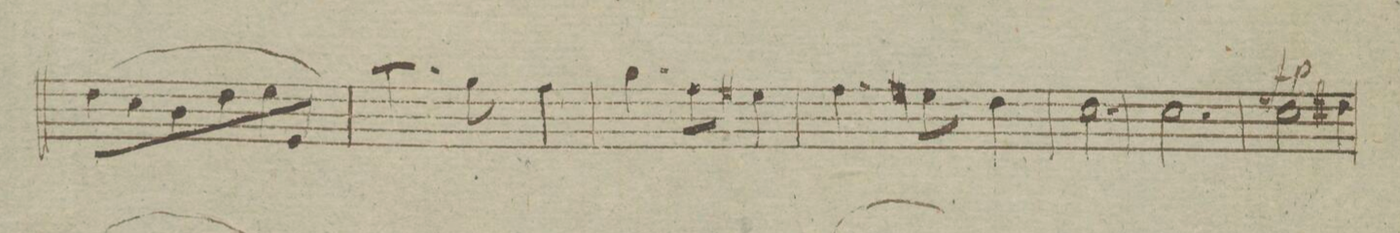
**kern	**dynam
*I"Basso	*
*clefF4	*
*k[]	*
*M3/4	*
(8F\L	.
8E\	.
8D\	.
8F\	.
8G\	.
8GG/J)	.
=40	=40
4.c\	.
8B\	.
4A\	.
=41	=41
4.B\	.
8A\	.
4G#X\	.
=42	=42
4.A\	.
8Gn\	.
4F\	.
=43	=43
2.E\	.
=44	=44
2.E\	.
=45	=45
2E\	fp
4F#X\	.
=46	=46
*-	*-
